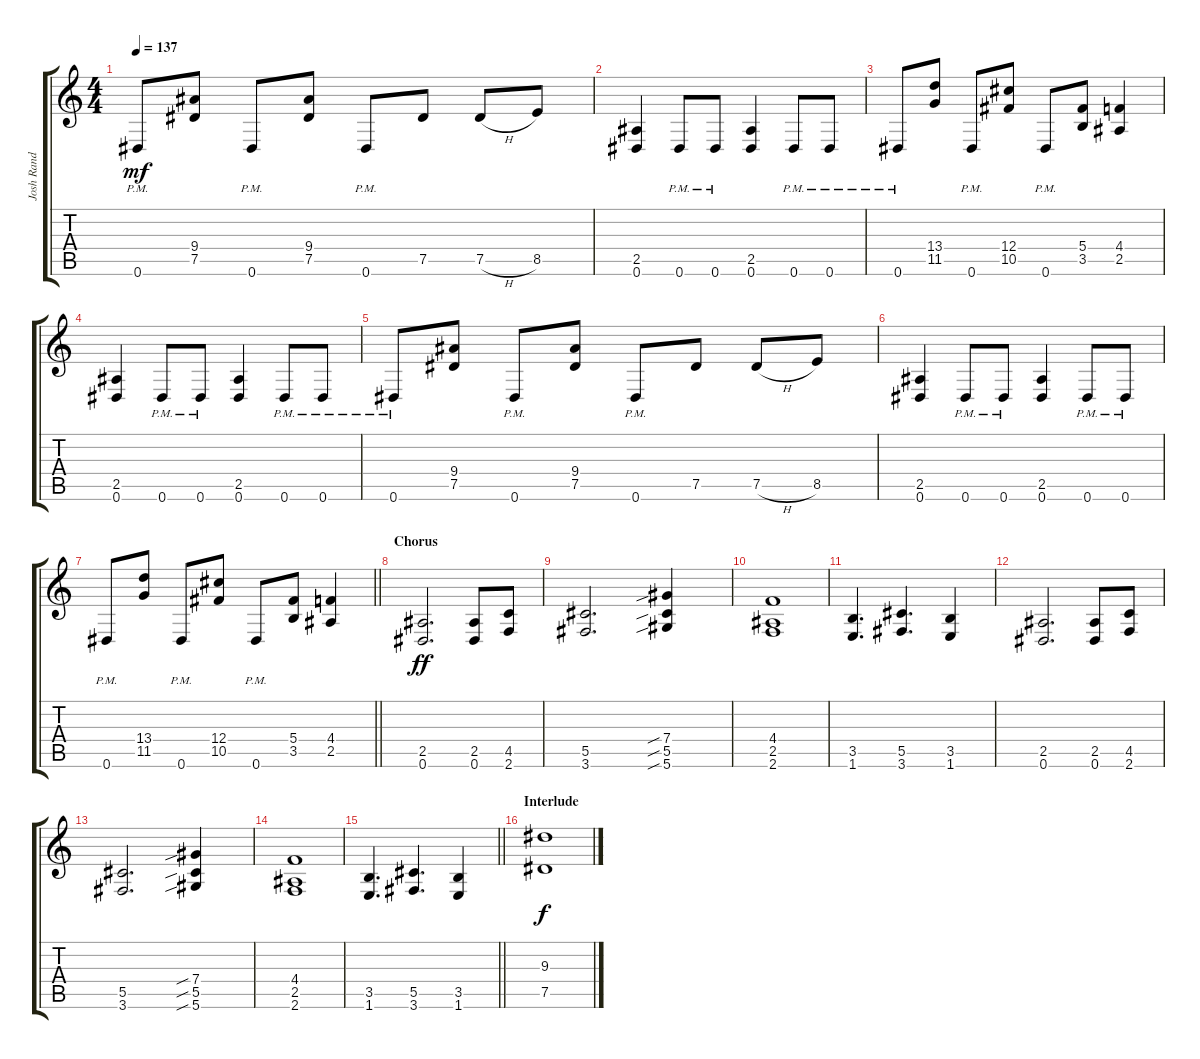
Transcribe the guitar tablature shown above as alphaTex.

\track ("Josh Rand (Rythm Guitar)" "Josh Rand ") {instrument distortionguitar}
\staff {score tabs}
\tuning (Eb4 Bb3 Gb3 Db3 Ab2 Eb2) {hide}
\ts (4 4)
\tempo 137
\clef g2
\ks c
0.6{pm}.8{dy mf} (9.4 7.5).8 0.6{pm}.8 (9.4 7.5).8 0.6{pm}.8 7.5.8 7.5{h}.8 8.5.8 |
(2.5 0.6).4 0.6{pm}.8 0.6{pm}.8 (2.5 0.6).4 0.6{pm}.8 0.6{pm}.8 |
0.6{pm}.8 (13.4 11.5).8 0.6{pm}.8 (12.4 10.5).8 0.6{pm}.8 (5.4 3.5).8 (4.4 2.5).4 |
(2.5 0.6).4 0.6{pm}.8 0.6{pm}.8 (2.5 0.6).4 0.6{pm}.8 0.6{pm}.8 |
0.6{pm}.8 (9.4 7.5).8 0.6{pm}.8 (9.4 7.5).8 0.6{pm}.8 7.5.8 7.5{h}.8 8.5.8 |
(2.5 0.6).4 0.6{pm}.8 0.6{pm}.8 (2.5 0.6).4 0.6{pm}.8 0.6{pm}.8 |
\barLineRight lightlight
0.6{pm}.8 (13.4 11.5).8 0.6{pm}.8 (12.4 10.5).8 0.6{pm}.8 (5.4 3.5).8 (4.4 2.5).4 |
\section ("" "Chorus")
(2.5 0.6).2{d dy ff} (2.5 0.6).8 (4.5 2.6).8 |
(5.5 3.6).2{d} (7.4{sib} 5.5{sib} 5.6{sib}).4 |
(4.4 2.5 2.6).1 |
(3.5 1.6).4{d} (5.5 3.6).4{d} (3.5 1.6).4 |
(2.5 0.6).2{d} (2.5 0.6).8 (4.5 2.6).8 |
(5.5 3.6).2{d} (7.4{sib} 5.5{sib} 5.6{sib}).4 |
(4.4 2.5 2.6).1 |
\barLineRight lightlight
(3.5 1.6).4{d} (5.5 3.6).4{d} (3.5 1.6).4 |
\section ("" "Interlude")
(9.3 7.5).1{dy f}
